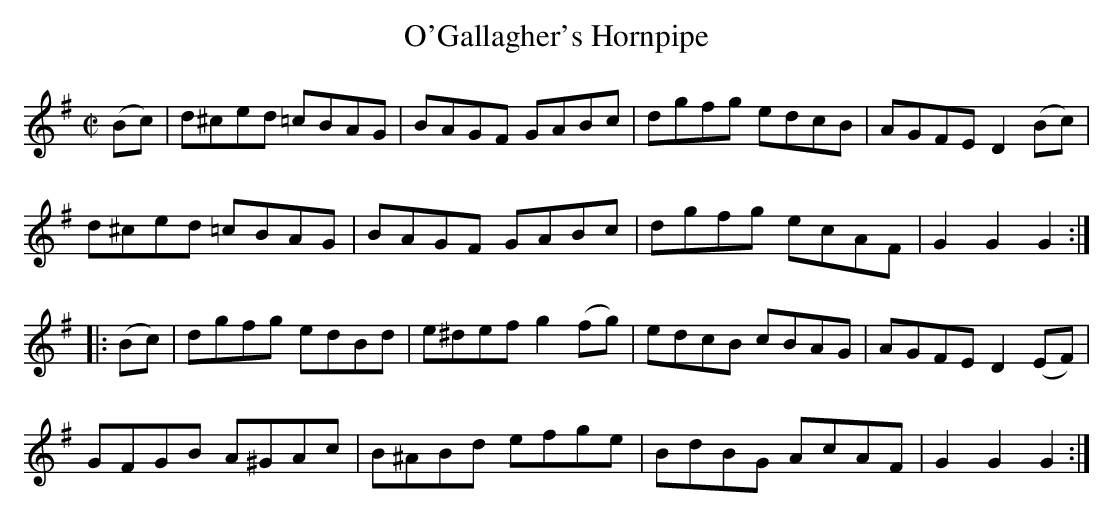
X:1
T: O'Gallagher's Hornpipe
M: C|
L: 1/8
K: G
(Bc)|d^ced =cBAG|BAGF GABc|dgfg edcB|AGFE D2 (Bc)|
d^ced =cBAG|BAGF GABc|dgfg ecAF|G2 G2 G2:|
|:(Bc)|dgfg edBd|e^def g2 (fg)|edcB cBAG|AGFE D2 (EF)|
GFGB A^GAc|B^ABd efge|BdBG AcAF|G2 G2 G2:|
